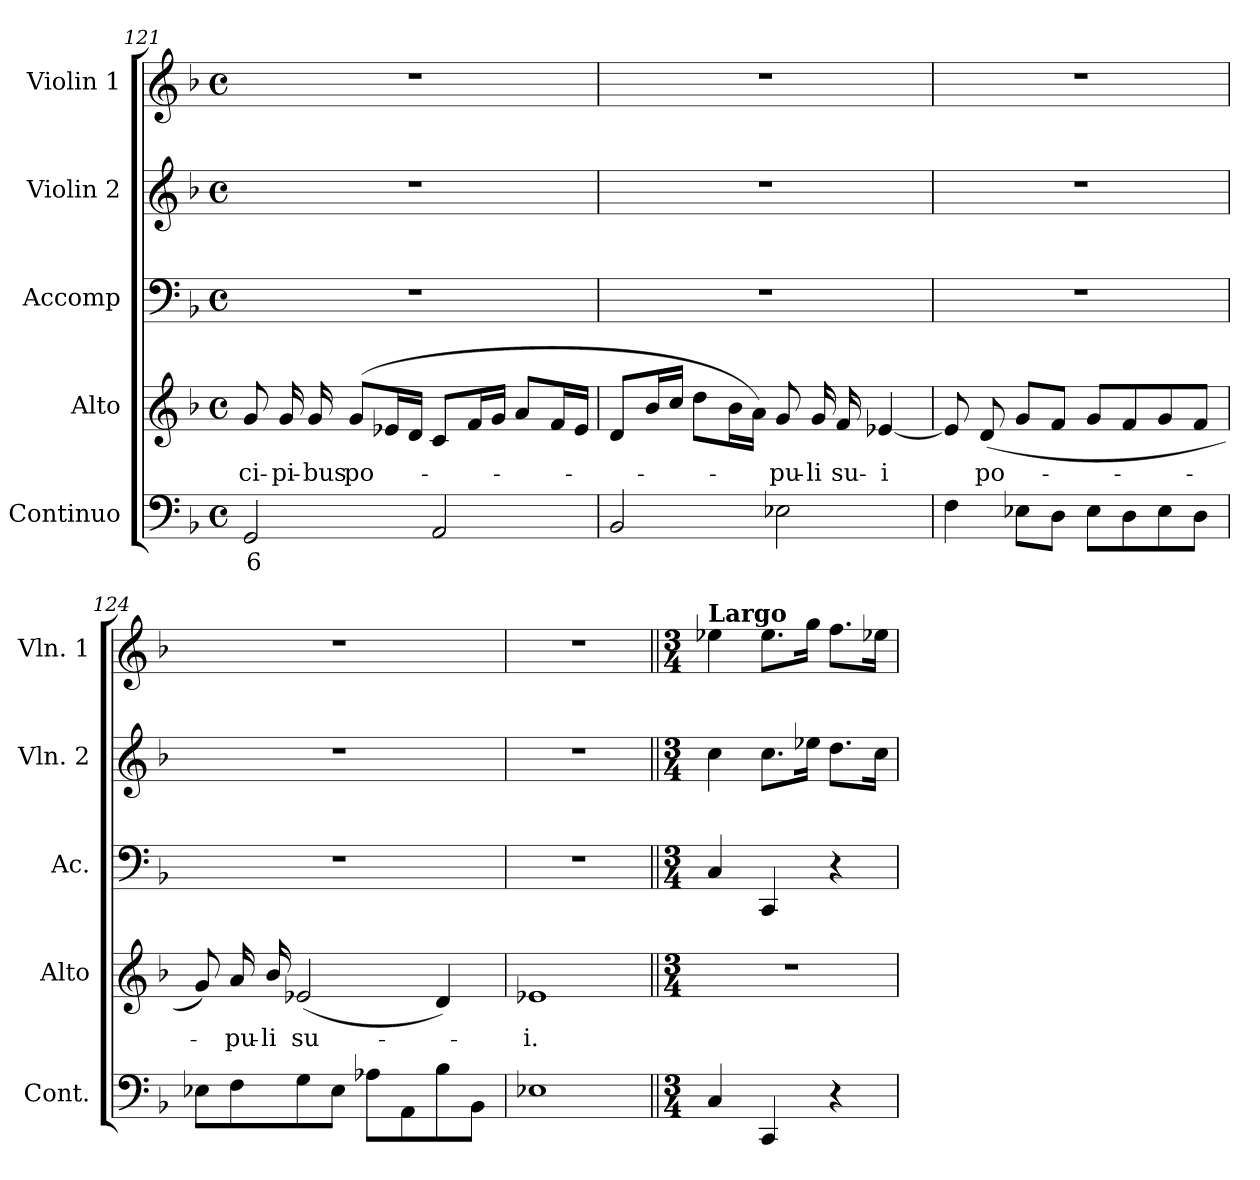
**kern	**text	**kern	**text	**kern	**kern	**kern
*part5	*part5	*part4	*part4	*part3	*part2	*part1
*staff5	*staff5	*staff4	*staff4	*staff3	*staff2	*staff1
*I"Continuo	*	*I"Alto	*	*I"Accomp	*I"Violin 2	*I"Violin 1
*I'Cont.	*	*I'Alto	*	*I'Ac.	*I'Vln. 2	*I'Vln. 1
*clefF4	*	*clefG2	*	*clefF4	*clefG2	*clefG2
*k[b-]	*	*k[b-]	*	*k[b-]	*k[b-]	*k[b-]
*F:	*	*F:	*	*F:	*F:	*F:
*M4/4	*	*M4/4	*	*M4/4	*M4/4	*M4/4
*met(c)	*	*met(c)	*	*met(c)	*met(c)	*met(c)
=121	=121	=121	=121	=121	=121	=121
!	!LO:LY:b:color=#000000	!	!	!	!	!
!	!	!	!LO:LY:b:color=#000000	!	!	!
2GGi/	6	8gi/	-ci-	1r	1r	1r
!	!	!	!LO:LY:b:color=#000000	!	!	!
.	.	16gi/	-pi-	.	.	.
!	!	!	!LO:LY:b:color=#000000	!	!	!
.	.	16gi/	-bus	.	.	.
!	!	!	!LO:LY:b:color=#000000	!	!	!
.	.	(8gi/L	po-	.	.	.
.	.	16e-Xi/L	.	.	.	.
.	.	16di/JJ	.	.	.	.
2AAi/	.	8ci/L	.	.	.	.
.	.	16fi/L	.	.	.	.
.	.	16gi/JJ	.	.	.	.
.	.	8ai/L	.	.	.	.
.	.	16fi/L	.	.	.	.
.	.	16e-i/JJ	.	.	.	.
!!LO:LB:g=z
=122	=122	=122	=122	=122	=122	=122
2BB-i/	.	8di/L	.	1r	1r	1r
.	.	16b-i/L	.	.	.	.
.	.	16cci/JJ	.	.	.	.
.	.	8ddi\L	.	.	.	.
.	.	16b-i\L	.	.	.	.
.	.	16ai\JJ)	.	.	.	.
!	!	!	!LO:LY:b:color=#000000	!	!	!
2E-Xi\	.	8gi/	-pu-	.	.	.
!	!	!	!LO:LY:b:color=#000000	!	!	!
.	.	16gi/	-li	.	.	.
!	!	!	!LO:LY:b:color=#000000	!	!	!
.	.	16fi/	su-	.	.	.
!	!	!	!LO:LY:b:color=#000000	!	!	!
.	.	[4e-Xi/	-i	.	.	.
=123	=123	=123	=123	=123	=123	=123
4Fi\	.	8e-i/]	.	1r	1r	1r
!	!	!	!LO:LY:b:color=#000000	!	!	!
.	.	(8di/	po-	.	.	.
8E-Xi\L	.	8gi/L	.	.	.	.
8Di\J	.	8fi/J	.	.	.	.
8E-i\L	.	8gi/L	.	.	.	.
8Di\	.	8fi/	.	.	.	.
8E-i\	.	8gi/	.	.	.	.
8Di\J	.	8fi/J	.	.	.	.
=124	=124	=124	=124	=124	=124	=124
8E-Xi\L	.	8gi/)	.	1r	1r	1r
!	!	!	!LO:LY:b:color=#000000	!	!	!
8Fi\	.	16ai/	-pu-	.	.	.
!	!	!	!LO:LY:b:color=#000000	!	!	!
.	.	16b-i/	-li	.	.	.
!	!	!	!LO:LY:b:color=#000000	!	!	!
8Gi\	.	(2e-Xi/	su-	.	.	.
8E-i\J	.	.	.	.	.	.
8A-Xi\L	.	.	.	.	.	.
8AAi\	.	.	.	.	.	.
8B-i\	.	4di/)	.	.	.	.
8BB-i\J	.	.	.	.	.	.
=125	=125	=125	=125	=125	=125	=125
!	!	!	!LO:LY:b:color=#000000	!	!	!
1E-Xi	.	1e-Xi	-i.	1r	1r	1r
!!LO:LB:g=z
=126||	=126||	=126||	=126||	=126||	=126||	=126||
*M3/4	*	*M3/4	*	*M3/4	*M3/4	*M3/4
*	*	*	*	*	*	*MM50
!	!	!	!	!	!	!LO:TX:a:B:t=Largo
!	!	!LO:N:vis=1	!	!	!	!
4Ci/	.	2.r	.	4Ci/	4cci\	4ee-Xi\
4CCi/	.	.	.	4CCi/	8.cci\L	8.ee-i\L
.	.	.	.	.	16ee-Xi\Jk	16ggi\Jk
4r	.	.	.	4r	8.ddi\L	8.ffi\L
.	.	.	.	.	16cci\Jk	16ee-Xi\Jk
=	=	=	=	=	=	=
*-	*-	*-	*-	*-	*-	*-
